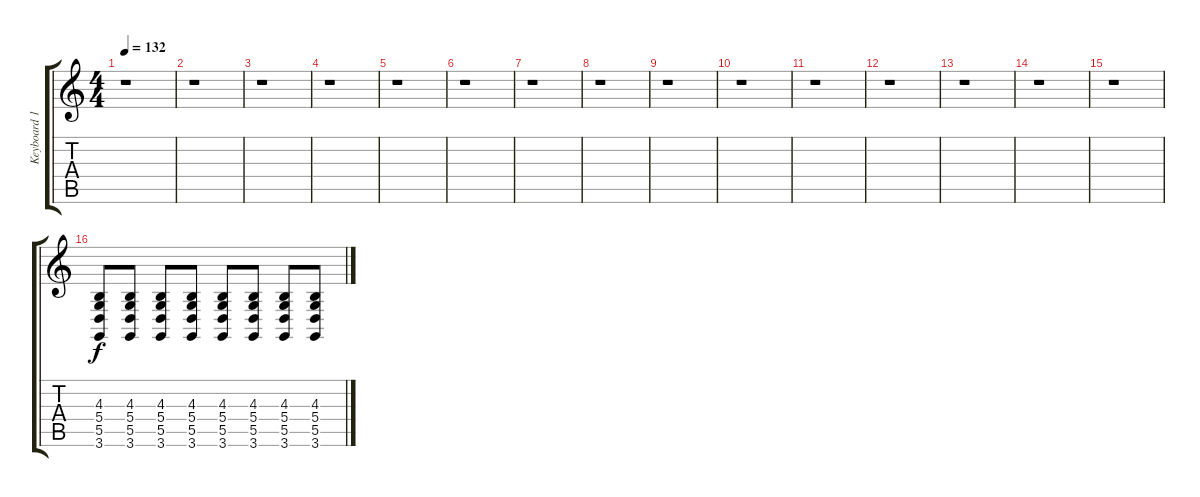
\track ("Keyboard 1" "Keyboard 1") {instrument synthstrings1}
\staff {score tabs}
\tuning (E4 B3 G3 D3 A2 E2) {hide}
\ts (4 4)
\tempo 132
\clef g2
\ks c
r.1{dy f} |
r.1 |
r.1 |
r.1 |
r.1 |
r.1 |
r.1 |
r.1 |
r.1 |
r.1 |
r.1 |
r.1 |
r.1 |
r.1 |
r.1 |
(4.3 5.4 5.5 3.6).8{volume 9 balance 15 instrument electricguitarmuted} (4.3 5.4 5.5 3.6).8 (4.3 5.4 5.5 3.6).8 (4.3 5.4 5.5 3.6).8 (4.3 5.4 5.5 3.6).8 (4.3 5.4 5.5 3.6).8 (4.3 5.4 5.5 3.6).8 (4.3 5.4 5.5 3.6).8
